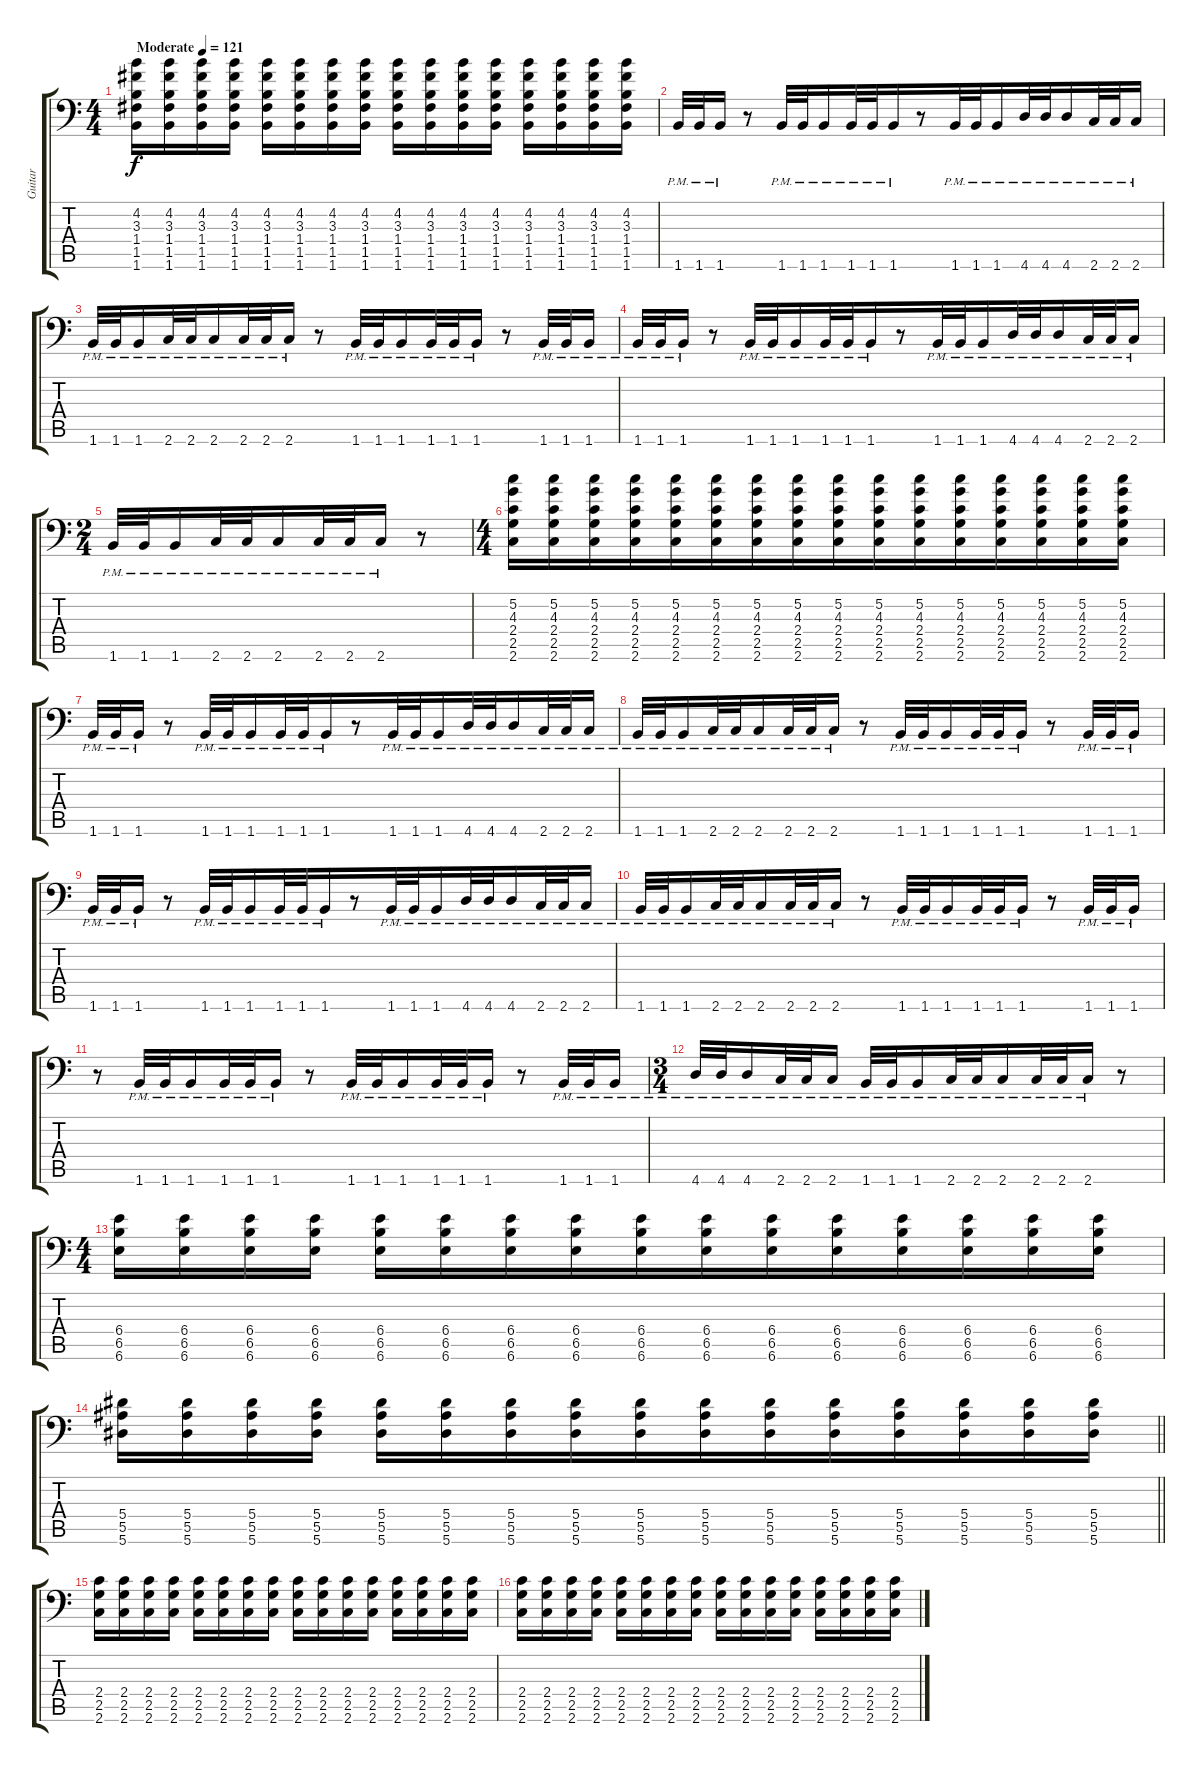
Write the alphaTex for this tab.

\track ("Guitar" "Guitar") {instrument distortionguitar}
\staff {score tabs}
\tuning (C4 G3 Eb3 Bb2 F2 Bb1) {hide}
\ts (4 4)
\tempo (121 "Moderate")
\clef f4
\ks c
(4.2 3.3 1.4 1.5 1.6).16{dy f instrument distortionguitar} (4.2 3.3 1.4 1.5 1.6).16 (4.2 3.3 1.4 1.5 1.6).16 (4.2 3.3 1.4 1.5 1.6).16 (4.2 3.3 1.4 1.5 1.6).16 (4.2 3.3 1.4 1.5 1.6).16 (4.2 3.3 1.4 1.5 1.6).16 (4.2 3.3 1.4 1.5 1.6).16 (4.2 3.3 1.4 1.5 1.6).16 (4.2 3.3 1.4 1.5 1.6).16 (4.2 3.3 1.4 1.5 1.6).16 (4.2 3.3 1.4 1.5 1.6).16 (4.2 3.3 1.4 1.5 1.6).16 (4.2 3.3 1.4 1.5 1.6).16 (4.2 3.3 1.4 1.5 1.6).16 (4.2 3.3 1.4 1.5 1.6).16 |
1.6{pm}.32 1.6{pm}.32 1.6{pm}.16 r.8 1.6{pm}.32{beam merge} 1.6{pm}.32{beam merge} 1.6{pm}.16 1.6{pm}.32 1.6{pm}.32{beam merge} 1.6{pm}.16{beam merge} r.8 1.6{pm}.32 1.6{pm}.32{beam merge} 1.6{pm}.16{beam merge} 4.6{pm}.32{beam merge} 4.6{pm}.32{beam merge} 4.6{pm}.16 2.6{pm}.32{beam merge} 2.6{pm}.32 2.6{pm}.16 |
1.6{pm}.32{beam merge} 1.6{pm}.32{beam merge} 1.6{pm}.16 2.6{pm}.32 2.6{pm}.32{beam merge} 2.6{pm}.16{beam merge} 2.6{pm}.32{beam merge} 2.6{pm}.32{beam merge} 2.6{pm}.16 r.8 1.6{pm}.32{beam merge} 1.6{pm}.32{beam merge} 1.6{pm}.16{beam merge} 1.6{pm}.32{beam merge} 1.6{pm}.32 1.6{pm}.16 r.8 1.6{pm}.32 1.6{pm}.32{beam merge} 1.6{pm}.16 |
1.6{pm}.32 1.6{pm}.32 1.6{pm}.16 r.8 1.6{pm}.32{beam merge} 1.6{pm}.32{beam merge} 1.6{pm}.16 1.6{pm}.32 1.6{pm}.32{beam merge} 1.6{pm}.16{beam merge} r.8 1.6{pm}.32 1.6{pm}.32{beam merge} 1.6{pm}.16{beam merge} 4.6{pm}.32{beam merge} 4.6{pm}.32{beam merge} 4.6{pm}.16 2.6{pm}.32{beam merge} 2.6{pm}.32 2.6{pm}.16 |
\ts (2 4)
1.6{pm}.32{beam merge} 1.6{pm}.32{beam merge} 1.6{pm}.16 2.6{pm}.32 2.6{pm}.32{beam merge} 2.6{pm}.16{beam merge} 2.6{pm}.32{beam merge} 2.6{pm}.32{beam merge} 2.6{pm}.16 r.8 |
\ts (4 4)
(5.2 4.3 2.4 2.5 2.6).16{beam merge} (5.2 4.3 2.4 2.5 2.6).16{beam merge} (5.2 4.3 2.4 2.5 2.6).16 (5.2 4.3 2.4 2.5 2.6).16{beam merge} (5.2 4.3 2.4 2.5 2.6).16{beam merge} (5.2 4.3 2.4 2.5 2.6).16 (5.2 4.3 2.4 2.5 2.6).16 (5.2 4.3 2.4 2.5 2.6).16{beam merge} (5.2 4.3 2.4 2.5 2.6).16{beam merge} (5.2 4.3 2.4 2.5 2.6).16{beam merge} (5.2 4.3 2.4 2.5 2.6).16 (5.2 4.3 2.4 2.5 2.6).16{beam merge} (5.2 4.3 2.4 2.5 2.6).16{beam merge} (5.2 4.3 2.4 2.5 2.6).16 (5.2 4.3 2.4 2.5 2.6).16 (5.2 4.3 2.4 2.5 2.6).16 |
1.6{pm}.32 1.6{pm}.32 1.6{pm}.16 r.8 1.6{pm}.32{beam merge} 1.6{pm}.32{beam merge} 1.6{pm}.16 1.6{pm}.32 1.6{pm}.32{beam merge} 1.6{pm}.16{beam merge} r.8 1.6{pm}.32 1.6{pm}.32{beam merge} 1.6{pm}.16{beam merge} 4.6{pm}.32{beam merge} 4.6{pm}.32{beam merge} 4.6{pm}.16 2.6{pm}.32{beam merge} 2.6{pm}.32 2.6{pm}.16 |
1.6{pm}.32{beam merge} 1.6{pm}.32{beam merge} 1.6{pm}.16 2.6{pm}.32 2.6{pm}.32{beam merge} 2.6{pm}.16{beam merge} 2.6{pm}.32{beam merge} 2.6{pm}.32{beam merge} 2.6{pm}.16 r.8 1.6{pm}.32{beam merge} 1.6{pm}.32{beam merge} 1.6{pm}.16{beam merge} 1.6{pm}.32{beam merge} 1.6{pm}.32 1.6{pm}.16 r.8 1.6{pm}.32 1.6{pm}.32{beam merge} 1.6{pm}.16 |
1.6{pm}.32 1.6{pm}.32 1.6{pm}.16 r.8 1.6{pm}.32{beam merge} 1.6{pm}.32{beam merge} 1.6{pm}.16 1.6{pm}.32 1.6{pm}.32{beam merge} 1.6{pm}.16{beam merge} r.8 1.6{pm}.32 1.6{pm}.32{beam merge} 1.6{pm}.16{beam merge} 4.6{pm}.32{beam merge} 4.6{pm}.32{beam merge} 4.6{pm}.16 2.6{pm}.32{beam merge} 2.6{pm}.32 2.6{pm}.16 |
1.6{pm}.32{beam merge} 1.6{pm}.32{beam merge} 1.6{pm}.16 2.6{pm}.32 2.6{pm}.32{beam merge} 2.6{pm}.16{beam merge} 2.6{pm}.32{beam merge} 2.6{pm}.32{beam merge} 2.6{pm}.16 r.8 1.6{pm}.32{beam merge} 1.6{pm}.32{beam merge} 1.6{pm}.16{beam merge} 1.6{pm}.32{beam merge} 1.6{pm}.32 1.6{pm}.16 r.8 1.6{pm}.32 1.6{pm}.32{beam merge} 1.6{pm}.16 |
r.8 1.6{pm}.32{beam merge} 1.6{pm}.32{beam merge} 1.6{pm}.16{beam merge} 1.6{pm}.32{beam merge} 1.6{pm}.32 1.6{pm}.16 r.8 1.6{pm}.32{beam merge} 1.6{pm}.32{beam merge} 1.6{pm}.16{beam merge} 1.6{pm}.32{beam merge} 1.6{pm}.32 1.6{pm}.16 r.8 1.6{pm}.32 1.6{pm}.32{beam merge} 1.6{pm}.16 |
\ts (3 4)
4.6{pm}.32{beam merge} 4.6{pm}.32{beam merge} 4.6{pm}.16 2.6{pm}.32{beam merge} 2.6{pm}.32 2.6{pm}.16 1.6{pm}.32{beam merge} 1.6{pm}.32{beam merge} 1.6{pm}.16 2.6{pm}.32 2.6{pm}.32{beam merge} 2.6{pm}.16{beam merge} 2.6{pm}.32{beam merge} 2.6{pm}.32{beam merge} 2.6{pm}.16 r.8 |
\ts (4 4)
(6.4 6.5 6.6).16 (6.4 6.5 6.6).16 (6.4 6.5 6.6).16{beam merge} (6.4 6.5 6.6).16 (6.4 6.5 6.6).16{beam merge} (6.4 6.5 6.6).16{beam merge} (6.4 6.5 6.6).16 (6.4 6.5 6.6).16{beam merge} (6.4 6.5 6.6).16{beam merge} (6.4 6.5 6.6).16{beam merge} (6.4 6.5 6.6).16{beam merge} (6.4 6.5 6.6).16{beam merge} (6.4 6.5 6.6).16 (6.4 6.5 6.6).16{beam merge} (6.4 6.5 6.6).16{beam merge} (6.4 6.5 6.6).16 |
\barLineRight lightlight
(5.4 5.5 5.6).16 (5.4 5.5 5.6).16 (5.4 5.5 5.6).16{beam merge} (5.4 5.5 5.6).16 (5.4 5.5 5.6).16{beam merge} (5.4 5.5 5.6).16{beam merge} (5.4 5.5 5.6).16 (5.4 5.5 5.6).16{beam merge} (5.4 5.5 5.6).16{beam merge} (5.4 5.5 5.6).16{beam merge} (5.4 5.5 5.6).16{beam merge} (5.4 5.5 5.6).16{beam merge} (5.4 5.5 5.6).16 (5.4 5.5 5.6).16{beam merge} (5.4 5.5 5.6).16{beam merge} (5.4 5.5 5.6).16 |
\section ("" "")
(2.4 2.5 2.6).16{beam merge} (2.4 2.5 2.6).16 (2.4 2.5 2.6).16{beam merge} (2.4 2.5 2.6).16 (2.4 2.5 2.6).16{beam merge} (2.4 2.5 2.6).16 (2.4 2.5 2.6).16{beam merge} (2.4 2.5 2.6).16 (2.4 2.5 2.6).16{beam merge} (2.4 2.5 2.6).16 (2.4 2.5 2.6).16{beam merge} (2.4 2.5 2.6).16 (2.4 2.5 2.6).16{beam merge} (2.4 2.5 2.6).16 (2.4 2.5 2.6).16{beam merge} (2.4 2.5 2.6).16 |
(2.4 2.5 2.6).16{beam merge} (2.4 2.5 2.6).16 (2.4 2.5 2.6).16{beam merge} (2.4 2.5 2.6).16 (2.4 2.5 2.6).16{beam merge} (2.4 2.5 2.6).16 (2.4 2.5 2.6).16{beam merge} (2.4 2.5 2.6).16 (2.4 2.5 2.6).16{beam merge} (2.4 2.5 2.6).16 (2.4 2.5 2.6).16{beam merge} (2.4 2.5 2.6).16 (2.4 2.5 2.6).16{beam merge} (2.4 2.5 2.6).16 (2.4 2.5 2.6).16{beam merge} (2.4 2.5 2.6).16
